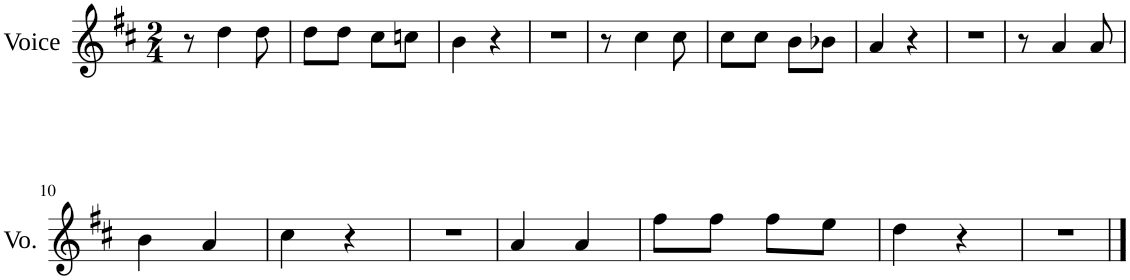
**kern
*part1
*staff1
*I"Voice
*I'Vo.
*clefG2
*k[f#c#]
*M2/4
=1
8r
4dd\
8dd\
=2
8dd\L
8dd\J
8cc#\L
8ccn\J
=3
4b\
4r
=4
2r
=5
8r
4cc#\
8cc#\
=6
8cc#\L
8cc#\J
8b\L
8b-X\J
=7
4a/
4r
=8
2r
=9
8r
4a/
8a/
!!LO:LB:g=z
=10
4b\
4a/
=11
4cc#\
4r
=12
2r
=13
4a/
4a/
=14
8ff#\L
8ff#\J
8ff#\L
8ee\J
=15
4dd\
4r
=16
2r
==
*-
